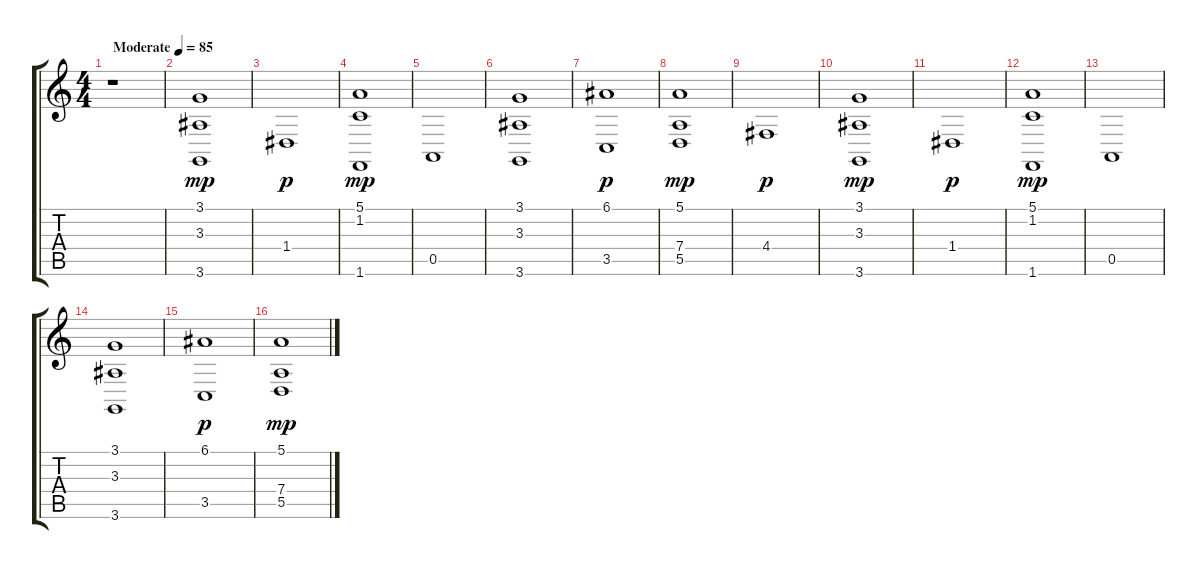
\track "" {instrument stringensemble1}
\staff {score tabs}
\tuning (E4 B3 G3 D3 A2 E2) {hide}
\ts (4 4)
\tempo (85 "Moderate")
\clef g2
\ks c
r.1{dy mp instrument stringensemble1} |
(3.1 3.3 3.6).1 |
1.4.1{dy p} |
(5.1 1.2 1.6).1{dy mp} |
0.5.1 |
(3.1 3.3 3.6).1 |
(6.1 3.5).1{dy p} |
(5.1 7.4 5.5).1{dy mp} |
4.4.1{dy p} |
(3.1 3.3 3.6).1{dy mp} |
1.4.1{dy p} |
(5.1 1.2 1.6).1{dy mp} |
0.5.1 |
(3.1 3.3 3.6).1 |
(6.1 3.5).1{dy p} |
(5.1 7.4 5.5).1{dy mp}
